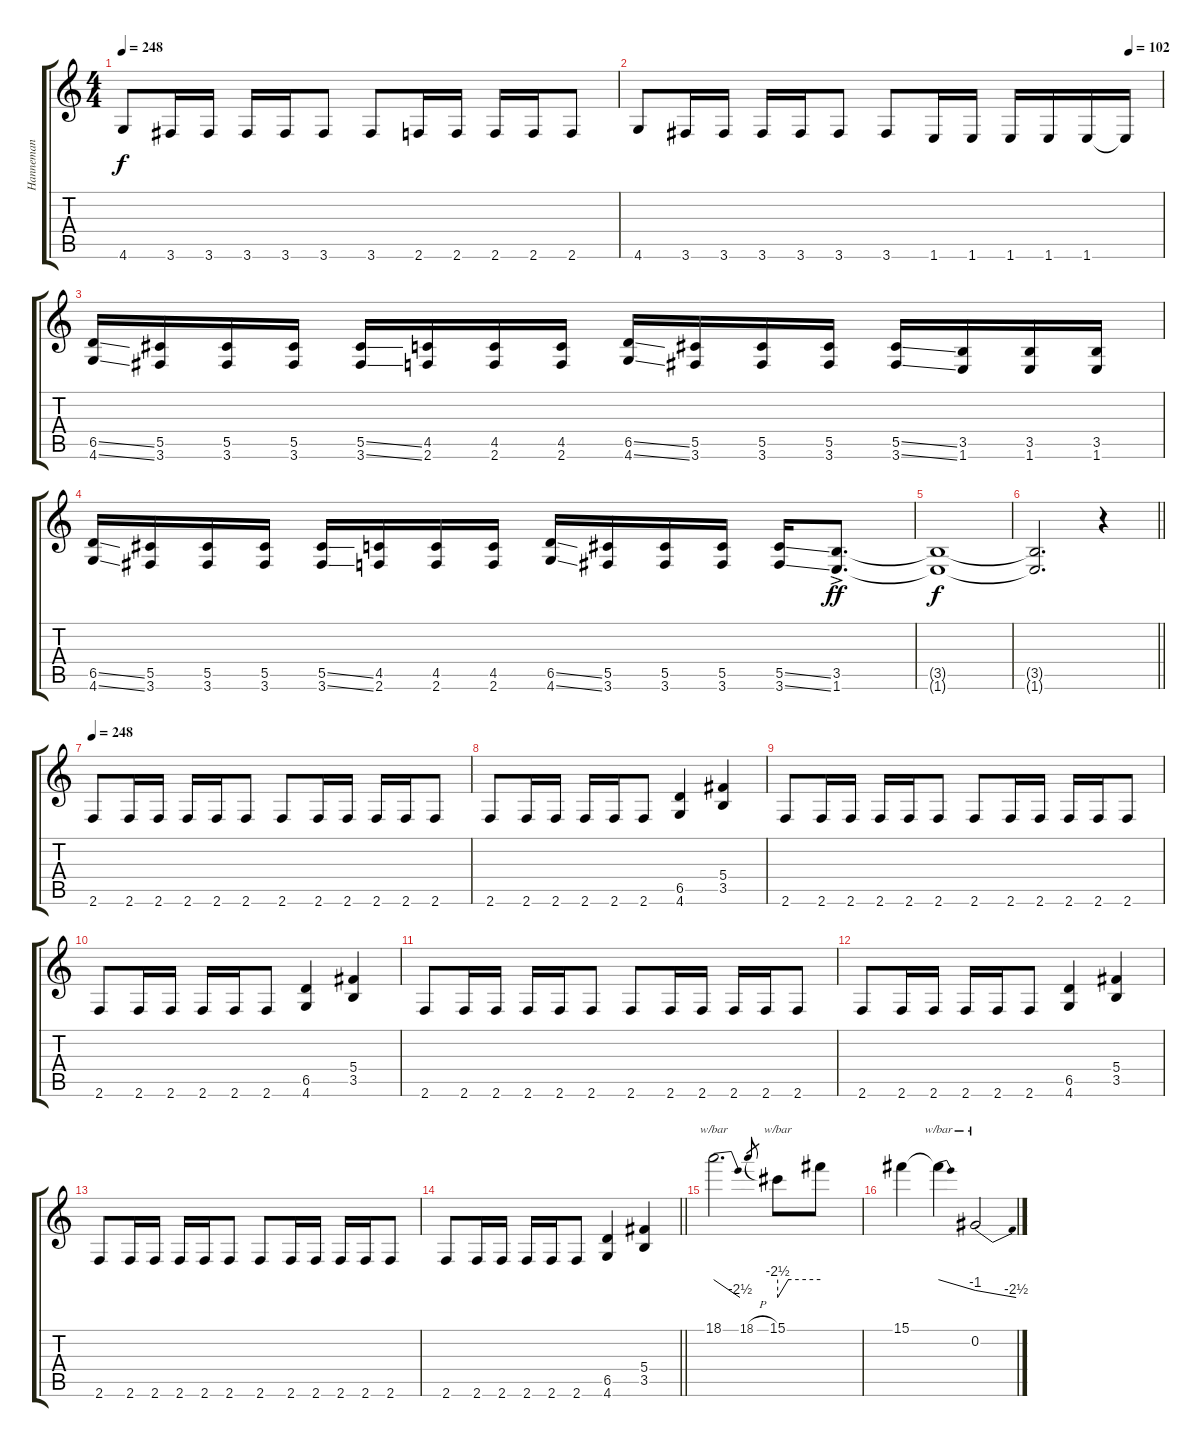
\track ("Hanneman" "Hanneman") {instrument distortionguitar}
\staff {score tabs}
\tuning (Eb4 Bb3 Gb3 Db3 Ab2 Eb2) {hide}
\ts (4 4)
\tempo 248
\clef g2
\ks c
4.6.8{dy f} 3.6.16 3.6.16 3.6.16 3.6.16 3.6.8 3.6.8 2.6.16 2.6.16 2.6.16 2.6.16 2.6.8 |
\tempo (102 0.9375)
4.6.8 3.6.16 3.6.16 3.6.16 3.6.16 3.6.8 3.6.8 1.6.16 1.6.16 1.6.16 1.6.16 1.6.16 1.6{t}.16 |
(6.5{ss} 4.6{ss}).16 (5.5 3.6).16 (5.5 3.6).16 (5.5 3.6).16 (5.5{ss} 3.6{ss}).16 (4.5 2.6).16 (4.5 2.6).16 (4.5 2.6).16 (6.5{ss} 4.6{ss}).16 (5.5 3.6).16 (5.5 3.6).16 (5.5 3.6).16 (5.5{ss} 3.6{ss}).16 (3.5 1.6).16 (3.5 1.6).16 (3.5 1.6).16 |
(6.5{ss} 4.6{ss}).16 (5.5 3.6).16 (5.5 3.6).16 (5.5 3.6).16 (5.5{ss} 3.6{ss}).16 (4.5 2.6).16 (4.5 2.6).16 (4.5 2.6).16 (6.5{ss} 4.6{ss}).16 (5.5 3.6).16 (5.5 3.6).16 (5.5 3.6).16 (5.5{ss} 3.6{ss}).16 (3.5{ac} 1.6{ac}).8{d dy ff} |
(3.5{t} 1.6{t}).1{dy f} |
\barLineRight lightlight
(3.5{t} 1.6{t}).2{d} r.4 |
\tempo 248
2.6.8 2.6.16 2.6.16 2.6.16 2.6.16 2.6.8 2.6.8 2.6.16 2.6.16 2.6.16 2.6.16 2.6.8 |
2.6.8 2.6.16 2.6.16 2.6.16 2.6.16 2.6.8 (6.5 4.6).4 (5.4 3.5).4 |
2.6.8 2.6.16 2.6.16 2.6.16 2.6.16 2.6.8 2.6.8 2.6.16 2.6.16 2.6.16 2.6.16 2.6.8 |
2.6.8 2.6.16 2.6.16 2.6.16 2.6.16 2.6.8 (6.5 4.6).4 (5.4 3.5).4 |
2.6.8 2.6.16 2.6.16 2.6.16 2.6.16 2.6.8 2.6.8 2.6.16 2.6.16 2.6.16 2.6.16 2.6.8 |
2.6.8 2.6.16 2.6.16 2.6.16 2.6.16 2.6.8 (6.5 4.6).4 (5.4 3.5).4 |
2.6.8 2.6.16 2.6.16 2.6.16 2.6.16 2.6.8 2.6.8 2.6.16 2.6.16 2.6.16 2.6.16 2.6.8 |
\barLineRight lightlight
2.6.8 2.6.16 2.6.16 2.6.16 2.6.16 2.6.8 (6.5 4.6).4 (5.4 3.5).4 |
18.1.2{d tbe (dive default 0 0 60 -10)} 18.1{h}.8{gr} 15.1.8{tbe (custom default 0 -10 15 0 60 0)} 15.1{t}.8 |
15.1.4 15.1{t}.4{tbe (dive default 0 0 60 -4)} 0.2.2{tbe (dive default 0 -4 60 -10)}
